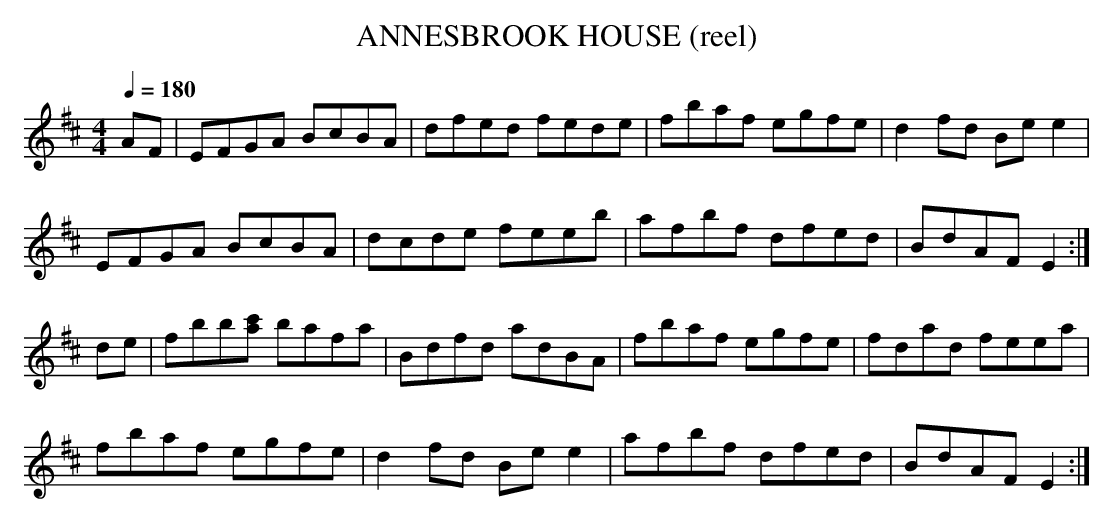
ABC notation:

X:1
T:ANNESBROOK HOUSE (reel)
Q:1/4=180
L:1/8
M:4/4
K:Edor
AF|EFGA BcBA|dfed fede|fbaf egfe|d2fd Bee2|
EFGA BcBA|dcde feeb|afbf dfed|BdAF E2:|
de|fbb[ac'] bafa|Bdfd adBA|fbaf egfe|fdad feea|
fbaf egfe|d2 fd Be e2|afbf dfed|BdAF E2:|
